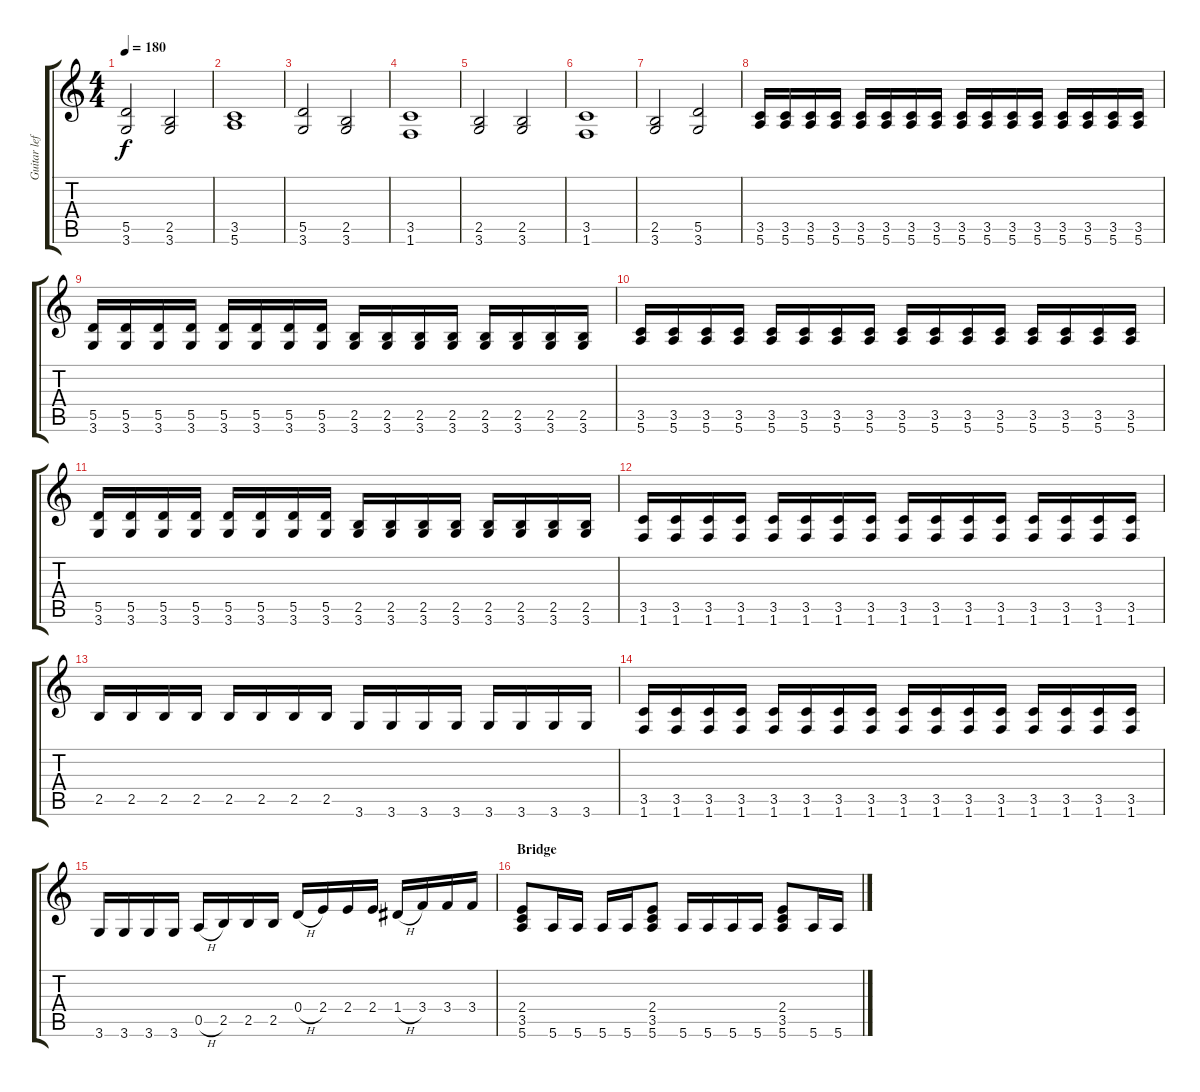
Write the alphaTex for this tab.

\track ("Guitar left" "Guitar lef") {instrument distortionguitar}
\staff {score tabs}
\tuning (E4 B3 G3 D3 A2 E2) {hide}
\ts (4 4)
\tempo 180
\clef g2
\ks c
(5.5 3.6).2{dy f} (2.5 3.6).2 |
(3.5 5.6).1 |
(5.5 3.6).2 (2.5 3.6).2 |
(3.5 1.6).1 |
(2.5 3.6).2 (2.5 3.6).2 |
(3.5 1.6).1 |
(2.5 3.6).2 (5.5 3.6).2 |
(3.5 5.6).16 (3.5 5.6).16 (3.5 5.6).16 (3.5 5.6).16 (3.5 5.6).16 (3.5 5.6).16 (3.5 5.6).16 (3.5 5.6).16 (3.5 5.6).16 (3.5 5.6).16 (3.5 5.6).16 (3.5 5.6).16 (3.5 5.6).16 (3.5 5.6).16 (3.5 5.6).16 (3.5 5.6).16 |
(5.5 3.6).16 (5.5 3.6).16 (5.5 3.6).16 (5.5 3.6).16 (5.5 3.6).16 (5.5 3.6).16 (5.5 3.6).16 (5.5 3.6).16 (2.5 3.6).16 (2.5 3.6).16 (2.5 3.6).16 (2.5 3.6).16 (2.5 3.6).16 (2.5 3.6).16 (2.5 3.6).16 (2.5 3.6).16 |
(3.5 5.6).16 (3.5 5.6).16 (3.5 5.6).16 (3.5 5.6).16 (3.5 5.6).16 (3.5 5.6).16 (3.5 5.6).16 (3.5 5.6).16 (3.5 5.6).16 (3.5 5.6).16 (3.5 5.6).16 (3.5 5.6).16 (3.5 5.6).16 (3.5 5.6).16 (3.5 5.6).16 (3.5 5.6).16 |
(5.5 3.6).16 (5.5 3.6).16 (5.5 3.6).16 (5.5 3.6).16 (5.5 3.6).16 (5.5 3.6).16 (5.5 3.6).16 (5.5 3.6).16 (2.5 3.6).16 (2.5 3.6).16 (2.5 3.6).16 (2.5 3.6).16 (2.5 3.6).16 (2.5 3.6).16 (2.5 3.6).16 (2.5 3.6).16 |
(3.5 1.6).16 (3.5 1.6).16 (3.5 1.6).16 (3.5 1.6).16 (3.5 1.6).16 (3.5 1.6).16 (3.5 1.6).16 (3.5 1.6).16 (3.5 1.6).16 (3.5 1.6).16 (3.5 1.6).16 (3.5 1.6).16 (3.5 1.6).16 (3.5 1.6).16 (3.5 1.6).16 (3.5 1.6).16 |
2.5.16 2.5.16 2.5.16 2.5.16 2.5.16 2.5.16 2.5.16 2.5.16 3.6.16 3.6.16 3.6.16 3.6.16 3.6.16 3.6.16 3.6.16 3.6.16 |
(3.5 1.6).16 (3.5 1.6).16 (3.5 1.6).16 (3.5 1.6).16 (3.5 1.6).16 (3.5 1.6).16 (3.5 1.6).16 (3.5 1.6).16 (3.5 1.6).16 (3.5 1.6).16 (3.5 1.6).16 (3.5 1.6).16 (3.5 1.6).16 (3.5 1.6).16 (3.5 1.6).16 (3.5 1.6).16 |
3.6.16 3.6.16 3.6.16 3.6.16 0.5{h}.16 2.5.16 2.5.16 2.5.16 0.4{h}.16 2.4.16 2.4.16 2.4.16 1.4{h}.16 3.4.16 3.4.16 3.4.16 |
\section ("" "Bridge")
(2.4 3.5 5.6).8 5.6.16 5.6.16 5.6.16 5.6.16 (2.4 3.5 5.6).8 5.6.16 5.6.16 5.6.16 5.6.16 (2.4 3.5 5.6).8 5.6.16 5.6.16
